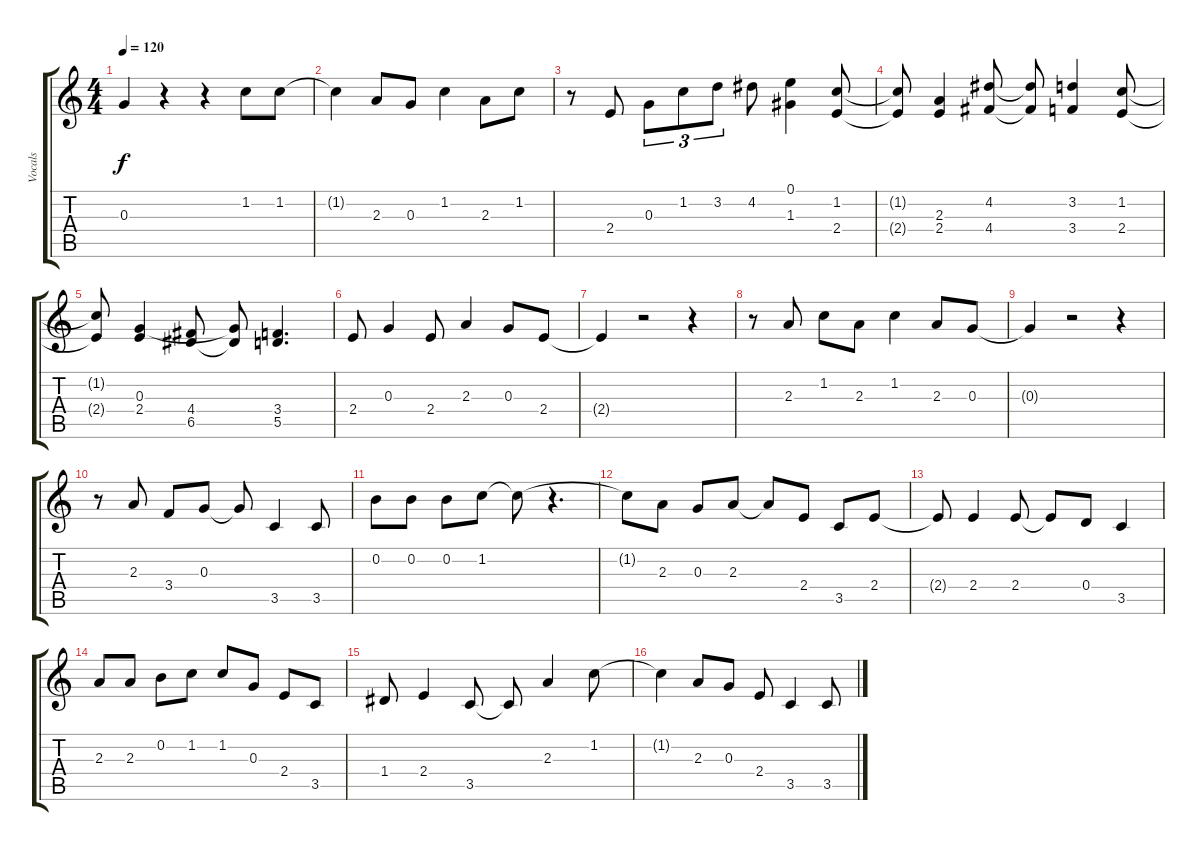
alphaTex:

\track ("Vocals" "Vocals") {instrument acousticguitarsteel}
\staff {score tabs}
\tuning (E4 B3 G3 D3 A2 E2) {hide}
\ts (4 4)
\tempo 120
\clef g2
\ks c
0.3{t}.4{dy f} r.4 r.4 1.2.8 1.2.8 |
1.2{t}.4 2.3.8 0.3.8 1.2.4 2.3.8 1.2.8 |
r.8 2.4.8 0.3.8{tu (3 2)} 1.2.8{tu (3 2)} 3.2.8{tu (3 2)} 4.2.8 (0.1 1.3).4 (1.2 2.4).8 |
(1.2{t} 2.4{t}).8 (2.3 2.4).4 (4.2 4.4).8 (4.2{t} 4.4{t}).8 (3.2 3.4).4 (1.2 2.4).8 |
(1.2{t} 2.4{t}).8 (0.3 2.4).4 (4.4 6.5).8 (0.3{t} 6.5{t}).8 (3.4 5.5).4{d} |
2.4.8 0.3.4 2.4.8 2.3.4 0.3.8 2.4.8 |
2.4{t}.4 r.2 r.4 |
r.8 2.3.8 1.2.8 2.3.8 1.2.4 2.3.8 0.3.8 |
0.3{t}.4 r.2 r.4 |
r.8 2.3.8 3.4.8 0.3.8 0.3{t}.8 3.5.4 3.5.8 |
0.2.8 0.2.8 0.2.8 1.2.8 1.2{t}.8 r.4{d} |
1.2{t}.8 2.3.8 0.3.8 2.3.8 2.3{t}.8 2.4.8 3.5.8 2.4.8 |
2.4{t}.8 2.4.4 2.4.8 2.4{t}.8 0.4.8 3.5.4 |
2.3.8 2.3.8 0.2.8 1.2.8 1.2.8 0.3.8 2.4.8 3.5.8 |
1.4.8 2.4.4 3.5.8 3.5{t}.8 2.3.4 1.2.8 |
1.2{t}.4 2.3.8 0.3.8 2.4.8 3.5.4 3.5.8
